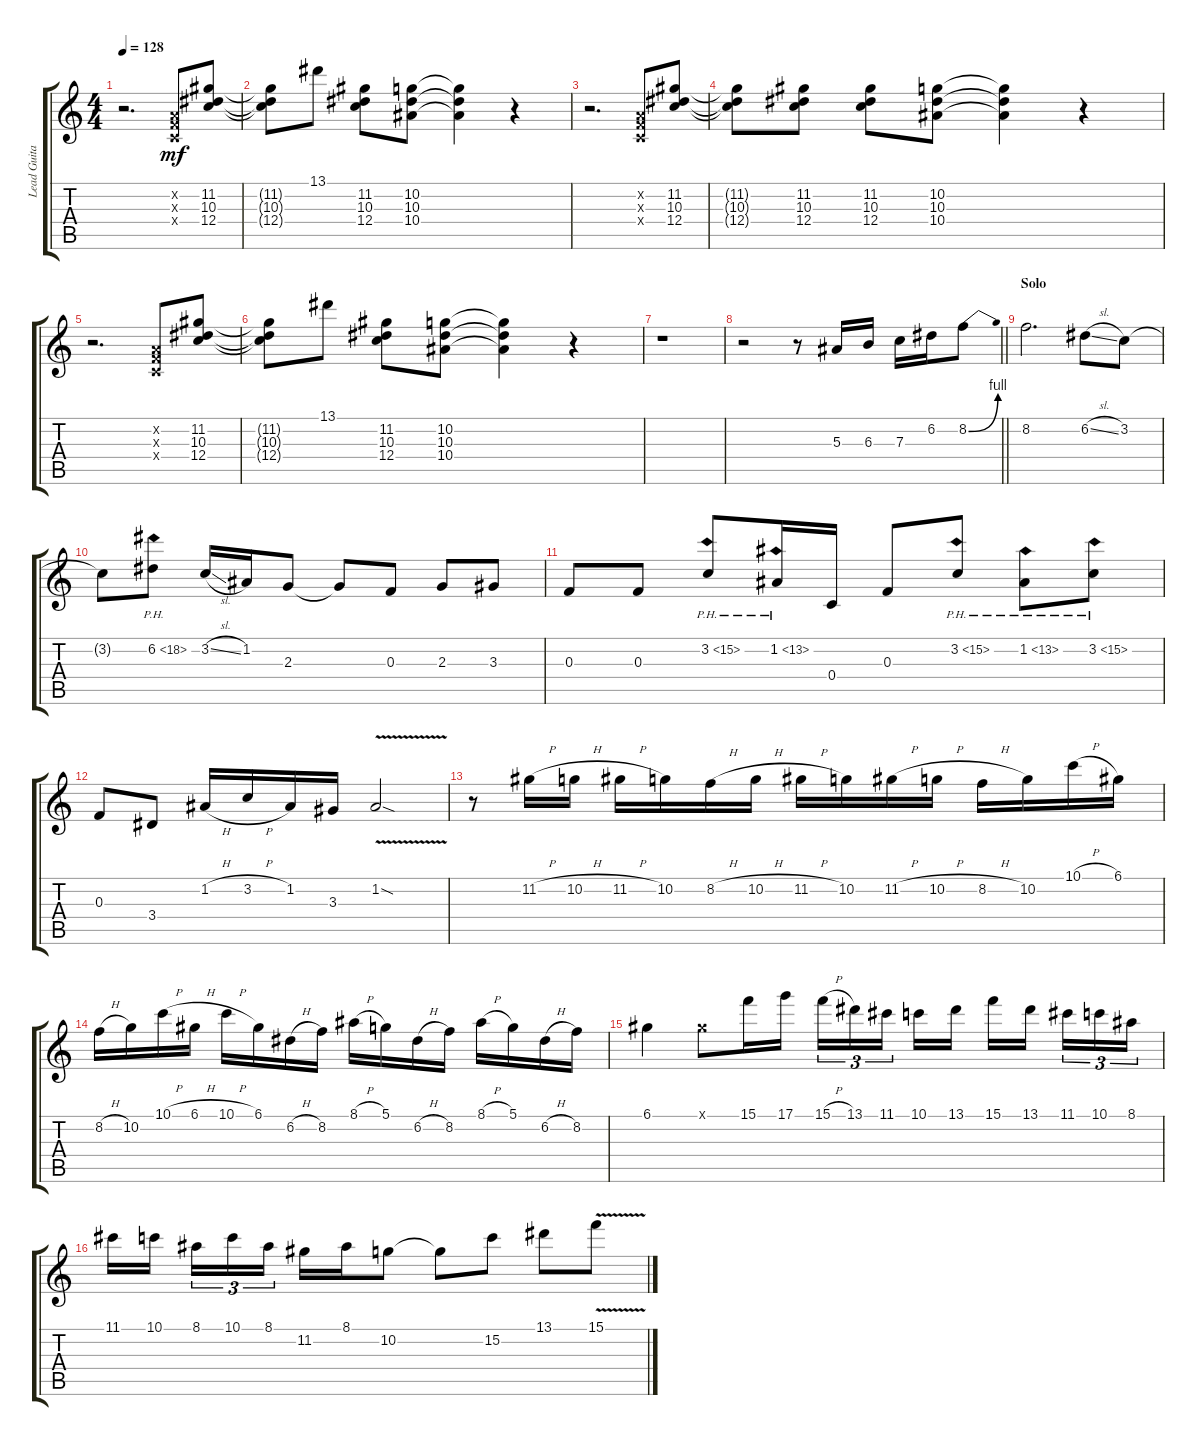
\track ("Lead Guitar 2" "Lead Guita") {instrument distortionguitar}
\staff {score tabs}
\tuning (D4 A3 F3 C3 G2 C2) {hide}
\ts (4 4)
\tempo 128
\clef g2
\ks c
r.2{d dy mf} (0.2{x} 0.3{x} 0.4{x}).8 (11.2 10.3 12.4).8 |
(11.2{t} 10.3{t} 12.4{t}).8 13.1.8 (11.2 10.3 12.4).8 (10.2 10.3 10.4).8 (10.2{t} 10.3{t} 10.4{t}).4 r.4 |
r.2{d} (0.2{x} 0.3{x} 0.4{x}).8 (11.2 10.3 12.4).8 |
(11.2{t} 10.3{t} 12.4{t}).8 (11.2 10.3 12.4).8 (11.2 10.3 12.4).8 (10.2 10.3 10.4).8 (10.2{t} 10.3{t} 10.4{t}).4 r.4 |
r.2{d} (0.2{x} 0.3{x} 0.4{x}).8 (11.2 10.3 12.4).8 |
(11.2{t} 10.3{t} 12.4{t}).8 13.1.8 (11.2 10.3 12.4).8 (10.2 10.3 10.4).8 (10.2{t} 10.3{t} 10.4{t}).4 r.4 |
r.1 |
\barLineRight lightlight
r.2 r.8 5.3.16 6.3.16 7.3.16 6.2.16 8.2{be (bend 0 0 60 4)}.8 |
\section ("" "Solo")
8.2.2{d} 6.2{sl}.8 3.2.8 |
3.2{t}.8 6.2{ph 12}.8 3.2{sl}.16 1.2.16 2.3.8 2.3{t}.8 0.3.8 2.3.8 3.3.8 |
0.3.8 0.3.8 3.2{ph 12}.8 1.2{ph 12}.16 0.4.16 0.3.8 3.2{ph 12}.8 1.2{ph 12}.8 3.2{ph 12}.8 |
0.3.8 3.4.8 1.2{h}.16 3.2{h}.16 1.2.16 3.3.16 1.2{v sod}.2 |
r.8 11.2{h}.16 10.2{h}.16 11.2{h}.16 10.2.16 8.2{h}.16 10.2{h}.16 11.2{h}.16 10.2.16 11.2{h}.16 10.2{h}.16 8.2{h}.16 10.2.16 10.1{h}.16 6.1.16 |
8.2{h}.16 10.2.16 10.1{h}.16 6.1{h}.16 10.1{h}.16 6.1.16 6.2{h}.16 8.2.16 8.1{h}.16 5.1.16 6.2{h}.16 8.2.16 8.1{h}.16 5.1.16 6.2{h}.16 8.2.16 |
6.1.4 6.1{x}.8 15.1.16 17.1.16 15.1{h}.16{tu (3 2)} 13.1.16{tu (3 2)} 11.1.16{tu (3 2) beam splitsecondary} 10.1.16 13.1.16 15.1.16 13.1.16{beam splitsecondary} 11.1.16{tu (3 2)} 10.1.16{tu (3 2)} 8.1.16{tu (3 2)} |
11.1.16 10.1.16{beam splitsecondary} 8.1.16{tu (3 2)} 10.1.16{tu (3 2)} 8.1.16{tu (3 2)} 11.2.16 8.1.16 10.2.8 10.2{t}.8 15.2.8 13.1.8 15.1{v}.8
